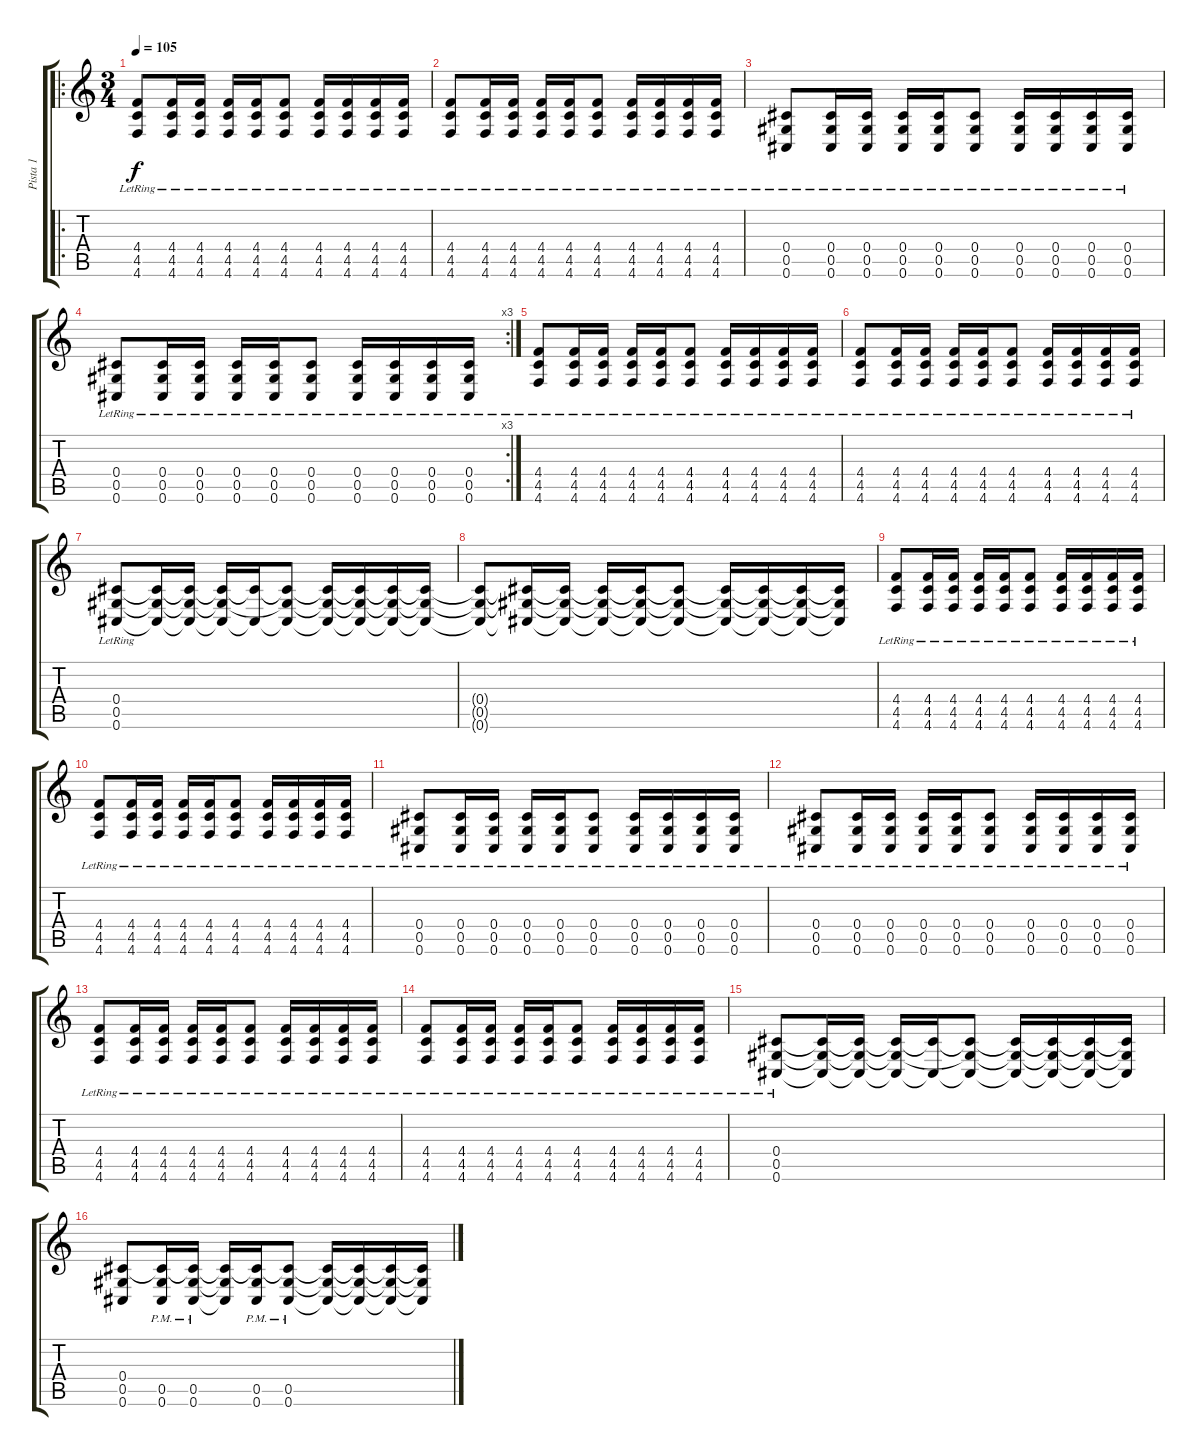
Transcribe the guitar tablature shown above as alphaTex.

\track ("Pista 1" "Pista 1") {instrument acousticguitarsteel}
\staff {score tabs}
\tuning (Eb4 Bb3 Gb3 Db3 Ab2 Db2) {hide}
\ro
\ts (3 4)
\tempo 105
\clef g2
\ks c
(4.4{lr} 4.5 4.6).8{dy f instrument electricguitarjazz} (4.4{lr} 4.5 4.6).16 (4.4{lr} 4.5 4.6).16 (4.4{lr} 4.5 4.6).16 (4.4{lr} 4.5 4.6).16 (4.4{lr} 4.5 4.6).8 (4.4{lr} 4.5 4.6).16 (4.4{lr} 4.5 4.6).16 (4.4{lr} 4.5 4.6).16 (4.4{lr} 4.5 4.6).16 |
(4.4{lr} 4.5 4.6).8 (4.4{lr} 4.5 4.6).16 (4.4{lr} 4.5 4.6).16 (4.4{lr} 4.5 4.6).16 (4.4{lr} 4.5 4.6).16 (4.4{lr} 4.5 4.6).8 (4.4{lr} 4.5 4.6).16 (4.4{lr} 4.5 4.6).16 (4.4{lr} 4.5 4.6).16 (4.4{lr} 4.5 4.6).16 |
(0.4{lr} 0.5 0.6).8 (0.4{lr} 0.5 0.6).16 (0.4{lr} 0.5 0.6).16 (0.4{lr} 0.5 0.6).16 (0.4{lr} 0.5 0.6).16 (0.4{lr} 0.5 0.6).8 (0.4{lr} 0.5 0.6).16 (0.4{lr} 0.5 0.6).16 (0.4{lr} 0.5 0.6).16 (0.4{lr} 0.5 0.6).16 |
\rc 3
(0.4{lr} 0.5 0.6).8 (0.4{lr} 0.5 0.6).16 (0.4{lr} 0.5 0.6).16 (0.4{lr} 0.5 0.6).16 (0.4{lr} 0.5 0.6).16 (0.4{lr} 0.5 0.6).8 (0.4{lr} 0.5 0.6).16 (0.4{lr} 0.5 0.6).16 (0.4{lr} 0.5 0.6).16 (0.4{lr} 0.5 0.6).16 |
(4.4{lr} 4.5 4.6).8{instrument electricguitarjazz} (4.4{lr} 4.5 4.6).16 (4.4{lr} 4.5 4.6).16 (4.4{lr} 4.5 4.6).16 (4.4{lr} 4.5 4.6).16 (4.4{lr} 4.5 4.6).8 (4.4{lr} 4.5 4.6).16 (4.4{lr} 4.5 4.6).16 (4.4{lr} 4.5 4.6).16 (4.4{lr} 4.5 4.6).16 |
(4.4{lr} 4.5 4.6).8 (4.4{lr} 4.5 4.6).16 (4.4{lr} 4.5 4.6).16 (4.4{lr} 4.5 4.6).16 (4.4{lr} 4.5 4.6).16 (4.4{lr} 4.5 4.6).8 (4.4{lr} 4.5 4.6).16 (4.4{lr} 4.5 4.6).16 (4.4{lr} 4.5 4.6).16 (4.4{lr} 4.5 4.6).16 |
(0.4{lr} 0.5 0.6).8 (0.4{t} 0.5{t} 0.6{t}).16 (0.4{t} 0.5{t} 0.6{t}).16 (0.4{t} 0.5{t} 0.6{t}).16 (0.4{t} 0.6{t}).16 (0.4{t} 0.5{t} 0.6{t}).8 (0.4{t} 0.5{t} 0.6{t}).16 (0.4{t} 0.5{t} 0.6{t}).16 (0.4{t} 0.5{t} 0.6{t}).16 (0.4{t} 0.5{t} 0.6{t}).16 |
(0.4{t} 0.5{t} 0.6{t}).8 (0.4{t} 0.5{t} 0.6{t}).16 (0.4{t} 0.5{t} 0.6{t}).16 (0.4{t} 0.5{t} 0.6{t}).16 (0.4{t} 0.5{t} 0.6{t}).16 (0.4{t} 0.5{t} 0.6{t}).8 (0.4{t} 0.5{t} 0.6{t}).16 (0.4{t} 0.5{t} 0.6{t}).16 (0.4{t} 0.5{t} 0.6{t}).16 (0.4{t} 0.5{t} 0.6{t}).16 |
(4.4{lr} 4.5 4.6).8{instrument electricguitarjazz} (4.4{lr} 4.5 4.6).16 (4.4{lr} 4.5 4.6).16 (4.4{lr} 4.5 4.6).16 (4.4{lr} 4.5 4.6).16 (4.4{lr} 4.5 4.6).8 (4.4{lr} 4.5 4.6).16 (4.4{lr} 4.5 4.6).16 (4.4{lr} 4.5 4.6).16 (4.4{lr} 4.5 4.6).16 |
(4.4{lr} 4.5 4.6).8 (4.4{lr} 4.5 4.6).16 (4.4{lr} 4.5 4.6).16 (4.4{lr} 4.5 4.6).16 (4.4{lr} 4.5 4.6).16 (4.4{lr} 4.5 4.6).8 (4.4{lr} 4.5 4.6).16 (4.4{lr} 4.5 4.6).16 (4.4{lr} 4.5 4.6).16 (4.4{lr} 4.5 4.6).16 |
(0.4{lr} 0.5 0.6).8 (0.4{lr} 0.5 0.6).16 (0.4{lr} 0.5 0.6).16 (0.4{lr} 0.5 0.6).16 (0.4{lr} 0.5 0.6).16 (0.4{lr} 0.5 0.6).8 (0.4{lr} 0.5 0.6).16 (0.4{lr} 0.5 0.6).16 (0.4{lr} 0.5 0.6).16 (0.4{lr} 0.5 0.6).16 |
(0.4{lr} 0.5 0.6).8 (0.4{lr} 0.5 0.6).16 (0.4{lr} 0.5 0.6).16 (0.4{lr} 0.5 0.6).16 (0.4{lr} 0.5 0.6).16 (0.4{lr} 0.5 0.6).8 (0.4{lr} 0.5 0.6).16 (0.4{lr} 0.5 0.6).16 (0.4{lr} 0.5 0.6).16 (0.4{lr} 0.5 0.6).16 |
(4.4{lr} 4.5 4.6).8{instrument electricguitarjazz} (4.4{lr} 4.5 4.6).16 (4.4{lr} 4.5 4.6).16 (4.4{lr} 4.5 4.6).16 (4.4{lr} 4.5 4.6).16 (4.4{lr} 4.5 4.6).8 (4.4{lr} 4.5 4.6).16 (4.4{lr} 4.5 4.6).16 (4.4{lr} 4.5 4.6).16 (4.4{lr} 4.5 4.6).16 |
(4.4{lr} 4.5 4.6).8 (4.4{lr} 4.5 4.6).16 (4.4{lr} 4.5 4.6).16 (4.4{lr} 4.5 4.6).16 (4.4{lr} 4.5 4.6).16 (4.4{lr} 4.5 4.6).8 (4.4{lr} 4.5 4.6).16 (4.4{lr} 4.5 4.6).16 (4.4{lr} 4.5 4.6).16 (4.4{lr} 4.5 4.6).16 |
(0.4{lr} 0.5 0.6).8 (0.4{t} 0.5{t} 0.6{t}).16 (0.4{t} 0.5{t} 0.6{t}).16 (0.4{t} 0.5{t} 0.6{t}).16 (0.4{t} 0.6{t}).16 (0.4{t} 0.5{t} 0.6{t}).8 (0.4{t} 0.5{t} 0.6{t}).16 (0.4{t} 0.5{t} 0.6{t}).16 (0.4{t} 0.5{t} 0.6{t}).16 (0.4{t} 0.5{t} 0.6{t}).16 |
(0.4 0.5 0.6).8{instrument distortionguitar} (0.4{t} 0.5 0.6{pm}).16 (0.4{t} 0.5 0.6{pm}).16 (0.4{t} 0.5{t} 0.6{t}).16 (0.4{t} 0.5 0.6{pm}).16 (0.4{t} 0.5 0.6{pm}).8 (0.4{t} 0.5{t} 0.6{t}).16 (0.4{t} 0.5{t} 0.6{t}).16 (0.4{t} 0.5{t} 0.6{t}).16 (0.4{t} 0.5{t} 0.6{t}).16
